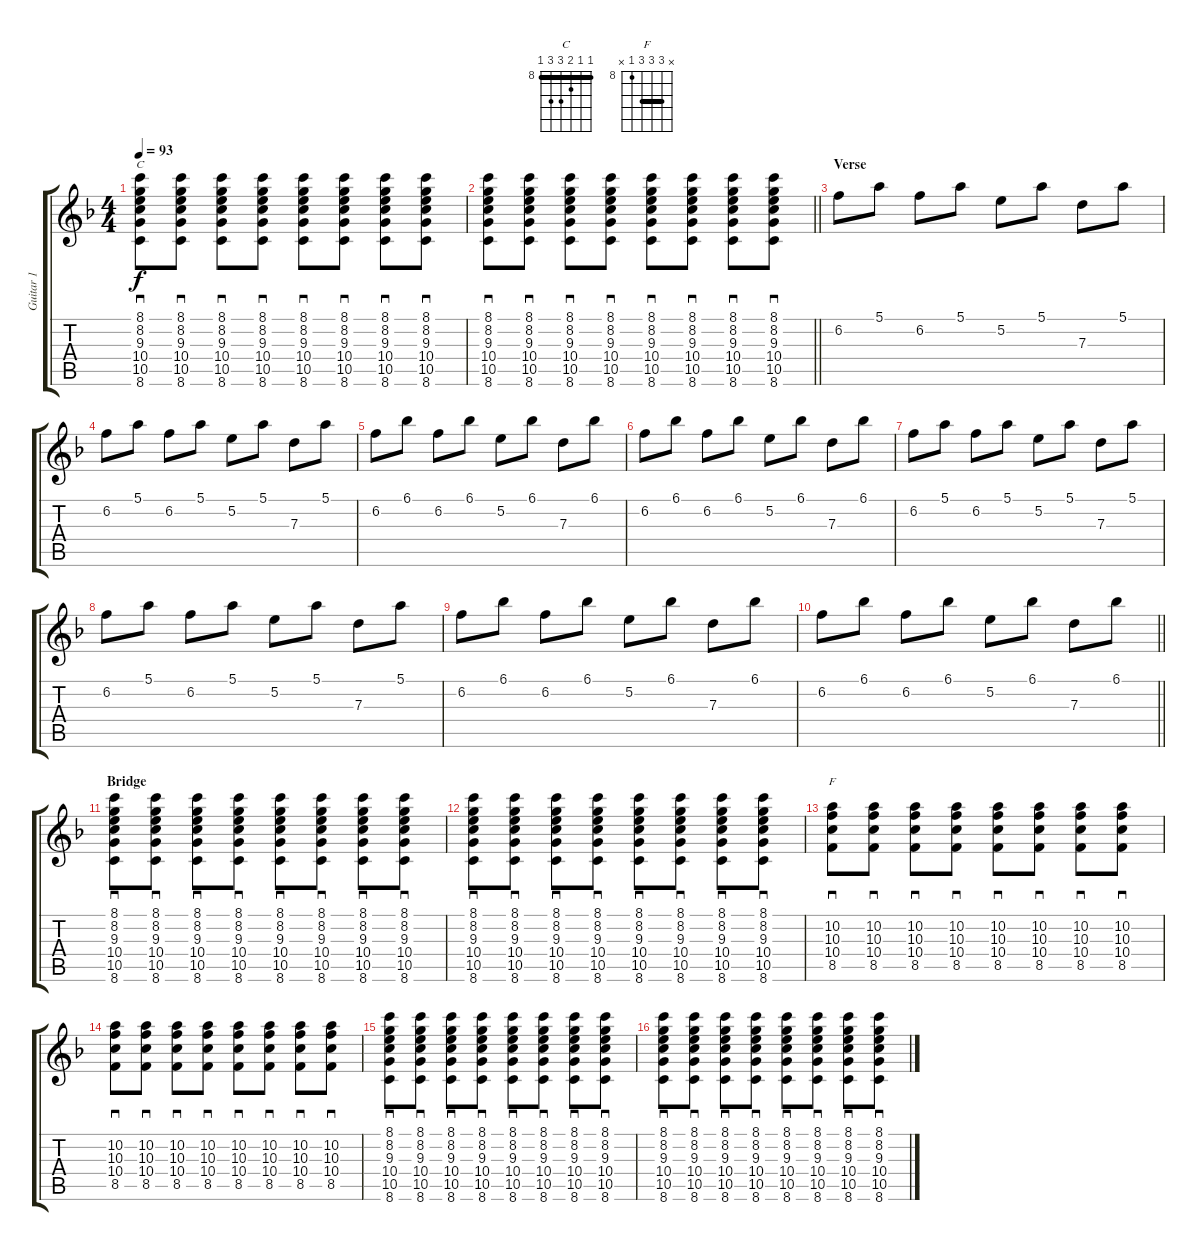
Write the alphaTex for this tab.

\track ("Guitar 1" "Guitar 1") {instrument electricguitarmuted}
\staff {score tabs}
\tuning (E4 B3 G3 D3 A2 E2) {hide}
\chord ("C" 8 8 9 10 10 8) {firstfret 8 barre 8}
\chord ("F" x 10 10 10 8 x) {firstfret 8 barre 10}
\ts (4 4)
\tempo 93
\clef g2
\ks f
(8.1 8.2 9.3 10.4 10.5 8.6).8{sd ch "C" dy f} (8.1 8.2 9.3 10.4 10.5 8.6).8{sd} (8.1 8.2 9.3 10.4 10.5 8.6).8{sd} (8.1 8.2 9.3 10.4 10.5 8.6).8{sd} (8.1 8.2 9.3 10.4 10.5 8.6).8{sd} (8.1 8.2 9.3 10.4 10.5 8.6).8{sd} (8.1 8.2 9.3 10.4 10.5 8.6).8{sd} (8.1 8.2 9.3 10.4 10.5 8.6).8{sd} |
\barLineRight lightlight
(8.1 8.2 9.3 10.4 10.5 8.6).8{sd} (8.1 8.2 9.3 10.4 10.5 8.6).8{sd} (8.1 8.2 9.3 10.4 10.5 8.6).8{sd} (8.1 8.2 9.3 10.4 10.5 8.6).8{sd} (8.1 8.2 9.3 10.4 10.5 8.6).8{sd} (8.1 8.2 9.3 10.4 10.5 8.6).8{sd} (8.1 8.2 9.3 10.4 10.5 8.6).8{sd} (8.1 8.2 9.3 10.4 10.5 8.6).8{sd} |
\section ("" "Verse")
6.2.8 5.1.8 6.2.8 5.1.8 5.2.8 5.1.8 7.3.8 5.1.8 |
6.2.8 5.1.8 6.2.8 5.1.8 5.2.8 5.1.8 7.3.8 5.1.8 |
6.2.8 6.1.8 6.2.8 6.1.8 5.2.8 6.1.8 7.3.8 6.1.8 |
6.2.8 6.1.8 6.2.8 6.1.8 5.2.8 6.1.8 7.3.8 6.1.8 |
6.2.8 5.1.8 6.2.8 5.1.8 5.2.8 5.1.8 7.3.8 5.1.8 |
6.2.8 5.1.8 6.2.8 5.1.8 5.2.8 5.1.8 7.3.8 5.1.8 |
6.2.8 6.1.8 6.2.8 6.1.8 5.2.8 6.1.8 7.3.8 6.1.8 |
\barLineRight lightlight
6.2.8 6.1.8 6.2.8 6.1.8 5.2.8 6.1.8 7.3.8 6.1.8 |
\section ("" "Bridge")
(8.1 8.2 9.3 10.4 10.5 8.6).8{sd} (8.1 8.2 9.3 10.4 10.5 8.6).8{sd} (8.1 8.2 9.3 10.4 10.5 8.6).8{sd} (8.1 8.2 9.3 10.4 10.5 8.6).8{sd} (8.1 8.2 9.3 10.4 10.5 8.6).8{sd} (8.1 8.2 9.3 10.4 10.5 8.6).8{sd} (8.1 8.2 9.3 10.4 10.5 8.6).8{sd} (8.1 8.2 9.3 10.4 10.5 8.6).8{sd} |
(8.1 8.2 9.3 10.4 10.5 8.6).8{sd} (8.1 8.2 9.3 10.4 10.5 8.6).8{sd} (8.1 8.2 9.3 10.4 10.5 8.6).8{sd} (8.1 8.2 9.3 10.4 10.5 8.6).8{sd} (8.1 8.2 9.3 10.4 10.5 8.6).8{sd} (8.1 8.2 9.3 10.4 10.5 8.6).8{sd} (8.1 8.2 9.3 10.4 10.5 8.6).8{sd} (8.1 8.2 9.3 10.4 10.5 8.6).8{sd} |
(10.2 10.3 10.4 8.5).8{sd ch "F"} (10.2 10.3 10.4 8.5).8{sd} (10.2 10.3 10.4 8.5).8{sd} (10.2 10.3 10.4 8.5).8{sd} (10.2 10.3 10.4 8.5).8{sd} (10.2 10.3 10.4 8.5).8{sd} (10.2 10.3 10.4 8.5).8{sd} (10.2 10.3 10.4 8.5).8{sd} |
(10.2 10.3 10.4 8.5).8{sd} (10.2 10.3 10.4 8.5).8{sd} (10.2 10.3 10.4 8.5).8{sd} (10.2 10.3 10.4 8.5).8{sd} (10.2 10.3 10.4 8.5).8{sd} (10.2 10.3 10.4 8.5).8{sd} (10.2 10.3 10.4 8.5).8{sd} (10.2 10.3 10.4 8.5).8{sd} |
(8.1 8.2 9.3 10.4 10.5 8.6).8{sd} (8.1 8.2 9.3 10.4 10.5 8.6).8{sd} (8.1 8.2 9.3 10.4 10.5 8.6).8{sd} (8.1 8.2 9.3 10.4 10.5 8.6).8{sd} (8.1 8.2 9.3 10.4 10.5 8.6).8{sd} (8.1 8.2 9.3 10.4 10.5 8.6).8{sd} (8.1 8.2 9.3 10.4 10.5 8.6).8{sd} (8.1 8.2 9.3 10.4 10.5 8.6).8{sd} |
(8.1 8.2 9.3 10.4 10.5 8.6).8{sd} (8.1 8.2 9.3 10.4 10.5 8.6).8{sd} (8.1 8.2 9.3 10.4 10.5 8.6).8{sd} (8.1 8.2 9.3 10.4 10.5 8.6).8{sd} (8.1 8.2 9.3 10.4 10.5 8.6).8{sd} (8.1 8.2 9.3 10.4 10.5 8.6).8{sd} (8.1 8.2 9.3 10.4 10.5 8.6).8{sd} (8.1 8.2 9.3 10.4 10.5 8.6).8{sd}
